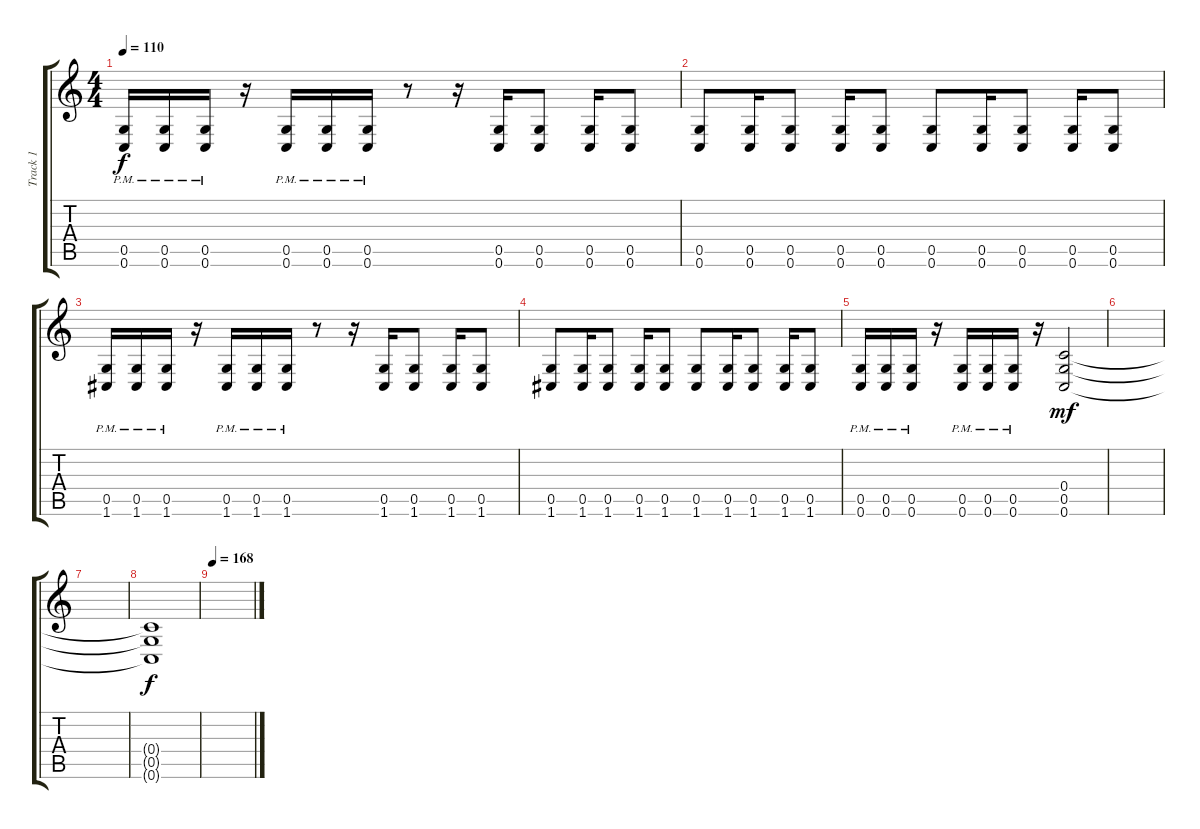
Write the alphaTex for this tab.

\track ("Track 1" "Track 1") {instrument distortionguitar}
\staff {score tabs}
\tuning (D4 A3 F3 C3 G2 C2) {hide}
\ts (4 4)
\tempo 110
\clef g2
\ks c
(0.5{pm} 0.6{pm}).16{dy f} (0.5{pm} 0.6{pm}).16 (0.5{pm} 0.6{pm}).16 r.16 (0.5{pm} 0.6{pm}).16 (0.5{pm} 0.6{pm}).16 (0.5{pm} 0.6{pm}).16 r.8 r.16 (0.5 0.6).16 (0.5 0.6).8 (0.5 0.6).16 (0.5 0.6).8 |
(0.5 0.6).8 (0.5 0.6).16 (0.5 0.6).8 (0.5 0.6).16 (0.5 0.6).8 (0.5 0.6).8 (0.5 0.6).16 (0.5 0.6).8 (0.5 0.6).16 (0.5 0.6).8 |
(0.5{pm} 1.6{pm}).16 (0.5{pm} 1.6{pm}).16 (0.5{pm} 1.6{pm}).16 r.16 (0.5{pm} 1.6{pm}).16 (0.5{pm} 1.6{pm}).16 (0.5{pm} 1.6{pm}).16 r.8 r.16 (0.5 1.6).16 (0.5 1.6).8 (0.5 1.6).16 (0.5 1.6).8 |
(0.5 1.6).8 (0.5 1.6).16 (0.5 1.6).8 (0.5 1.6).16 (0.5 1.6).8 (0.5 1.6).8 (0.5 1.6).16 (0.5 1.6).8 (0.5 1.6).16 (0.5 1.6).8 |
(0.5{pm} 0.6{pm}).16 (0.5{pm} 0.6{pm}).16 (0.5{pm} 0.6{pm}).16 r.16 (0.5{pm} 0.6{pm}).16 (0.5{pm} 0.6{pm}).16 (0.5{pm} 0.6{pm}).16 r.16 (0.4 0.5 0.6).2{dy mf} |
|
|
(0.4{t} 0.5{t} 0.6{t}).1{dy f} |
\tempo 168
